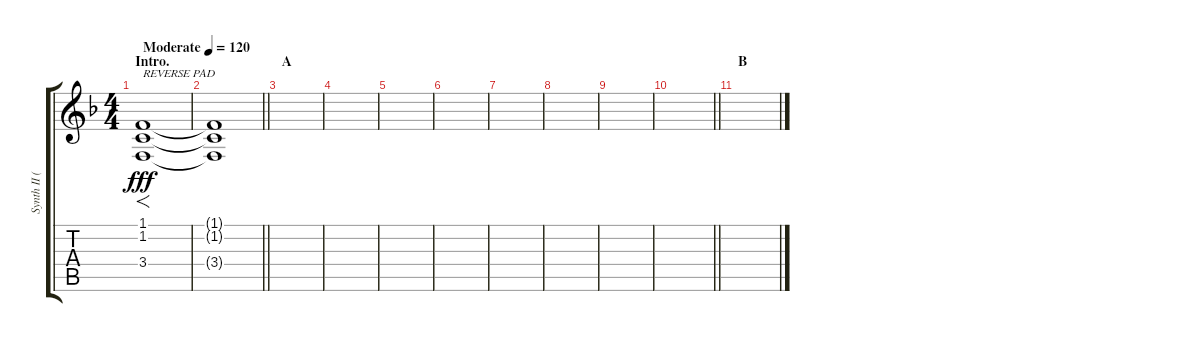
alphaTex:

\track ("Synth II (Kotobuki Tsumugi)" "Synth II (") {instrument pad1newage}
\staff {score tabs}
\tuning (E4 B3 G3 D3 A2 E2) {hide}
\ts (4 4)
\section ("" "Intro.")
\tempo (120 "Moderate")
\clef g2
\ks f
(1.1 1.2 3.4).1{f txt "REVERSE PAD" dy fff instrument pad1newage} |
\barLineRight lightlight
(1.1{t} 1.2{t} 3.4{t}).1 |
\section ("" "A")
|
|
|
|
|
|
|
\barLineRight lightlight
|
\section ("" "B")
